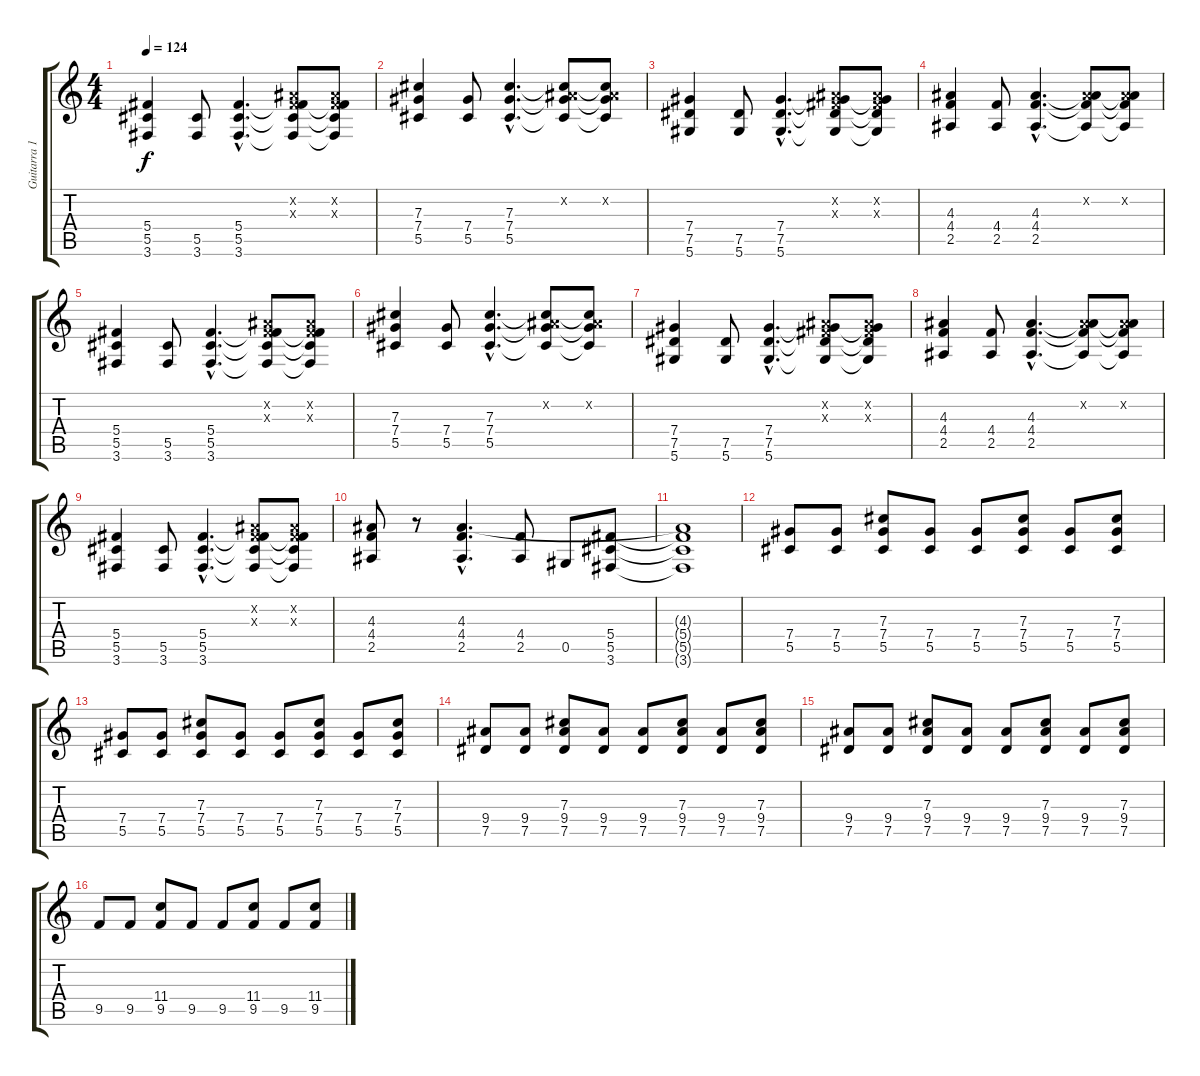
\track ("Guitarra 1" "Guitarra 1") {instrument overdrivenguitar}
\staff {score tabs}
\tuning (Eb4 Bb3 Gb3 Db3 Ab2 Eb2) {hide}
\ts (4 4)
\tempo 124
\clef g2
\ks c
(5.4 5.5 3.6).4{dy f} (5.5 3.6).8 (5.4{hac} 5.5{hac} 3.6{hac}).4{d} (0.2{x} 0.3{x} 5.4{t} 5.5{t} 3.6{t}).8 (0.2{x} 0.3{x} 5.4{t} 5.5{t} 3.6{t}).8 |
(7.3 7.4 5.5).4 (7.4 5.5).8 (7.3{hac} 7.4{hac} 5.5{hac}).4{d} (0.2{x} 7.3{t} 7.4{t} 5.5{t}).8 (0.2{x} 7.3{t} 7.4{t} 5.5{t}).8 |
(7.4 7.5 5.6).4 (7.5 5.6).8 (7.4{hac} 7.5{hac} 5.6{hac}).4{d} (0.2{x} 0.3{x} 7.4{t} 7.5{t} 5.6{t}).8 (0.2{x} 0.3{x} 7.4{t} 7.5{t} 5.6{t}).8 |
(4.3 4.4 2.5).4 (4.4 2.5).8 (4.3{hac} 4.4{hac} 2.5{hac}).4{d} (0.2{x} 4.3{t} 4.4{t} 2.5{t}).8 (0.2{x} 4.3{t} 4.4{t} 2.5{t}).8 |
(5.4 5.5 3.6).4 (5.5 3.6).8 (5.4{hac} 5.5{hac} 3.6{hac}).4{d} (0.2{x} 0.3{x} 5.4{t} 5.5{t} 3.6{t}).8 (0.2{x} 0.3{x} 5.4{t} 5.5{t} 3.6{t}).8 |
(7.3 7.4 5.5).4 (7.4 5.5).8 (7.3{hac} 7.4{hac} 5.5{hac}).4{d} (0.2{x} 7.3{t} 7.4{t} 5.5{t}).8 (0.2{x} 7.3{t} 7.4{t} 5.5{t}).8 |
(7.4 7.5 5.6).4 (7.5 5.6).8 (7.4{hac} 7.5{hac} 5.6{hac}).4{d} (0.2{x} 0.3{x} 7.4{t} 7.5{t} 5.6{t}).8 (0.2{x} 0.3{x} 7.4{t} 7.5{t} 5.6{t}).8 |
(4.3 4.4 2.5).4 (4.4 2.5).8 (4.3{hac} 4.4{hac} 2.5{hac}).4{d} (0.2{x} 4.3{t} 4.4{t} 2.5{t}).8 (0.2{x} 4.3{t} 4.4{t} 2.5{t}).8 |
(5.4 5.5 3.6).4 (5.5 3.6).8 (5.4{hac} 5.5{hac} 3.6{hac}).4{d} (0.2{x} 0.3{x} 5.4{t} 5.5{t} 3.6{t}).8 (0.2{x} 0.3{x} 5.4{t} 5.5{t} 3.6{t}).8 |
(4.3 4.4 2.5).8 r.8 (4.3{hac} 4.4{hac} 2.5{hac}).4{d} (4.4 2.5).8 0.5.8 (5.4 5.5 3.6).8 |
(4.3{t} 5.4{t} 5.5{t} 3.6{t}).1 |
(7.4 5.5).8 (7.4 5.5).8 (7.3 7.4 5.5).8 (7.4 5.5).8 (7.4 5.5).8 (7.3 7.4 5.5).8 (7.4 5.5).8 (7.3 7.4 5.5).8 |
(7.4 5.5).8 (7.4 5.5).8 (7.3 7.4 5.5).8 (7.4 5.5).8 (7.4 5.5).8 (7.3 7.4 5.5).8 (7.4 5.5).8 (7.3 7.4 5.5).8 |
(9.4 7.5).8 (9.4 7.5).8 (7.3 9.4 7.5).8 (9.4 7.5).8 (9.4 7.5).8 (7.3 9.4 7.5).8 (9.4 7.5).8 (7.3 9.4 7.5).8 |
(9.4 7.5).8 (9.4 7.5).8 (7.3 9.4 7.5).8 (9.4 7.5).8 (9.4 7.5).8 (7.3 9.4 7.5).8 (9.4 7.5).8 (7.3 9.4 7.5).8 |
9.5.8 9.5.8 (11.4 9.5).8 9.5.8 9.5.8 (11.4 9.5).8 9.5.8 (11.4 9.5).8
